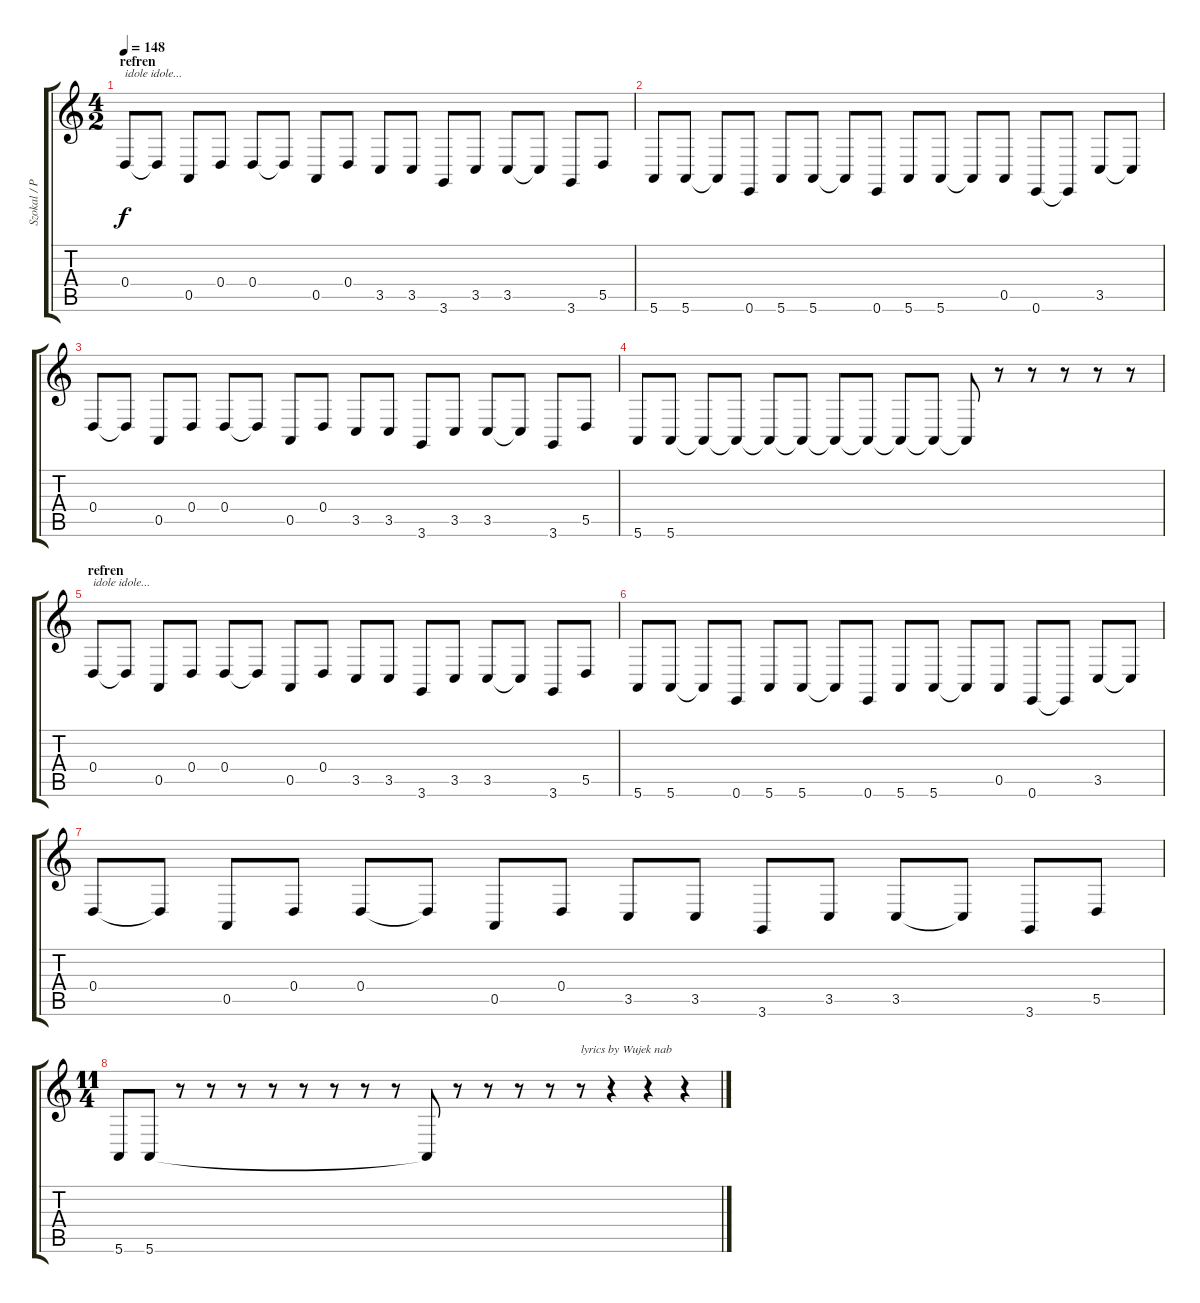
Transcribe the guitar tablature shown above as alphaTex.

\track ("Szokal / Pati - vocal" "Szokal / P") {instrument lead2sawtooth}
\staff {score tabs}
\tuning (E4 B3 G3 D3 A2 E2) {hide}
\ts (4 2)
\section ("" "refren")
\tempo 148
\clef g2
\ks c
0.4.8{txt "idole idole..." dy f volume 15} 0.4{t}.8 0.5.8 0.4.8 0.4.8 0.4{t}.8 0.5.8 0.4.8 3.5.8 3.5.8 3.6.8 3.5.8 3.5.8 3.5{t}.8 3.6.8 5.5.8 |
5.6.8 5.6.8 5.6{t}.8 0.6.8 5.6.8 5.6.8 5.6{t}.8 0.6.8 5.6.8 5.6.8 5.6{t}.8 0.5.8 0.6.8 0.6{t}.8 3.5.8 3.5{t}.8 |
0.4.8{volume 16} 0.4{t}.8 0.5.8 0.4.8 0.4.8 0.4{t}.8 0.5.8 0.4.8 3.5.8 3.5.8 3.6.8 3.5.8 3.5.8 3.5{t}.8 3.6.8 5.5.8 |
5.6.8 5.6.8 5.6{t}.8 5.6{t}.8 5.6{t}.8 5.6{t}.8 5.6{t}.8 5.6{t}.8 5.6{t}.8 5.6{t}.8 5.6{t}.8 r.8 r.8 r.8 r.8 r.8 |
\section ("" "refren")
0.4.8{txt "idole idole..."} 0.4{t}.8 0.5.8 0.4.8 0.4.8 0.4{t}.8 0.5.8 0.4.8 3.5.8 3.5.8 3.6.8 3.5.8 3.5.8 3.5{t}.8 3.6.8 5.5.8 |
5.6.8 5.6.8 5.6{t}.8 0.6.8 5.6.8 5.6.8 5.6{t}.8 0.6.8 5.6.8 5.6.8 5.6{t}.8 0.5.8 0.6.8 0.6{t}.8 3.5.8 3.5{t}.8 |
0.4.8{volume 16} 0.4{t}.8 0.5.8 0.4.8 0.4.8 0.4{t}.8 0.5.8 0.4.8 3.5.8 3.5.8 3.6.8 3.5.8 3.5.8 3.5{t}.8 3.6.8 5.5.8 |
\ts (11 4)
5.6.8 5.6.8 r.8 r.8 r.8 r.8 r.8 r.8 r.8 r.8 5.6{t}.8 r.8 r.8 r.8 r.8 r.8{txt "lyrics by Wujek nab"} r.4 r.4 r.4
